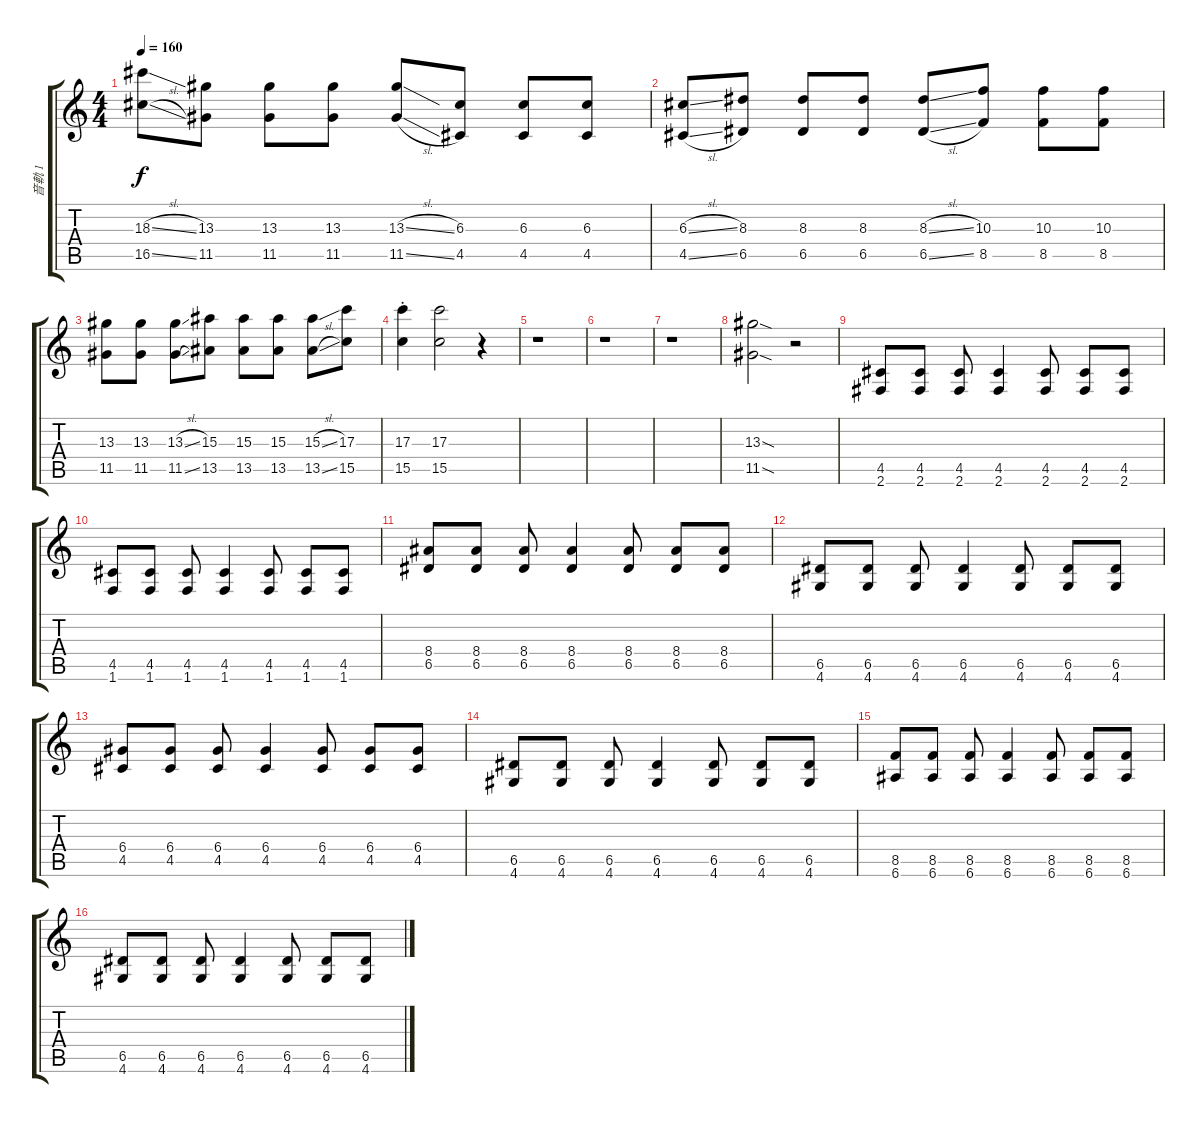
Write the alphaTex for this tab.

\track ("音軌 1" "音軌 1") {instrument overdrivenguitar}
\staff {score tabs}
\tuning (E4 B3 G3 D3 A2 E2) {hide}
\ts (4 4)
\tempo 160
\clef g2
\ks c
(18.3{sl} 16.5{sl}).8{dy f} (13.3 11.5).8 (13.3 11.5).8 (13.3 11.5).8 (13.3{sl} 11.5{sl}).8 (6.3 4.5).8 (6.3 4.5).8 (6.3 4.5).8 |
(6.3{sl} 4.5{sl}).8 (8.3 6.5).8 (8.3 6.5).8 (8.3 6.5).8 (8.3{sl} 6.5{sl}).8 (10.3 8.5).8 (10.3 8.5).8 (10.3 8.5).8 |
(13.3 11.5).8 (13.3 11.5).8 (13.3{sl} 11.5{sl}).8 (15.3 13.5).8 (15.3 13.5).8 (15.3 13.5).8 (15.3{sl} 13.5{sl}).8 (17.3 15.5).8 |
(17.3{st} 15.5{st}).4 (17.3 15.5).2 r.4 |
r.1 |
r.1 |
r.1 |
(13.3{sod} 11.5{sod}).2 r.2 |
(4.5 2.6).8 (4.5 2.6).8 (4.5 2.6).8 (4.5 2.6).4 (4.5 2.6).8 (4.5 2.6).8 (4.5 2.6).8 |
(4.5 1.6).8 (4.5 1.6).8 (4.5 1.6).8 (4.5 1.6).4 (4.5 1.6).8 (4.5 1.6).8 (4.5 1.6).8 |
(8.4 6.5).8 (8.4 6.5).8 (8.4 6.5).8 (8.4 6.5).4 (8.4 6.5).8 (8.4 6.5).8 (8.4 6.5).8 |
(6.5 4.6).8 (6.5 4.6).8 (6.5 4.6).8 (6.5 4.6).4 (6.5 4.6).8 (6.5 4.6).8 (6.5 4.6).8 |
(6.4 4.5).8 (6.4 4.5).8 (6.4 4.5).8 (6.4 4.5).4 (6.4 4.5).8 (6.4 4.5).8 (6.4 4.5).8 |
(6.5 4.6).8 (6.5 4.6).8 (6.5 4.6).8 (6.5 4.6).4 (6.5 4.6).8 (6.5 4.6).8 (6.5 4.6).8 |
(8.5 6.6).8 (8.5 6.6).8 (8.5 6.6).8 (8.5 6.6).4 (8.5 6.6).8 (8.5 6.6).8 (8.5 6.6).8 |
(6.5 4.6).8 (6.5 4.6).8 (6.5 4.6).8 (6.5 4.6).4 (6.5 4.6).8 (6.5 4.6).8 (6.5 4.6).8
